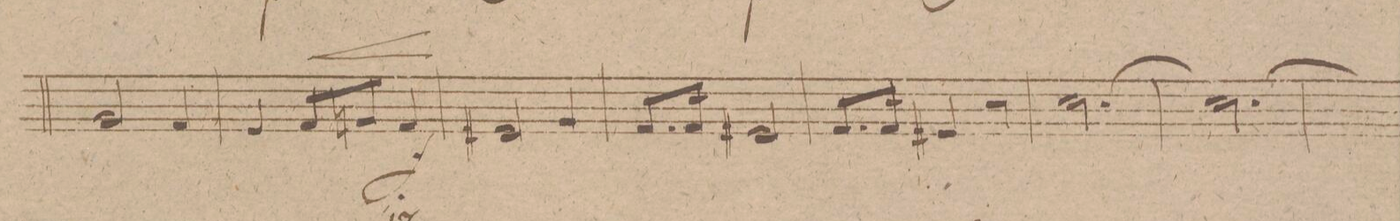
**kern	**dynam
*I"Oboe 2do in	*
*clefG2	*
*k[f#c#g#]	*
*M3/4	*
2g#/	.
4f#/	.
=51	=51
4e/	.
8f#/L	<
8gn/J	.
4f#/	.
.	[
.	f
=52	=52
2e#X/	.
4g#/	.
=53	=53
8.f#/L	.
16f#/Jk	.
2e#X/	.
=54	=54
8.f#/L	.
16f#/Jk	.
4e#X/	.
4cc#\	.
=55	=55
*2\right	*
[2.cc#\	.
=56	=56
2.cc#\_	.
=57	=57
*-	*-
